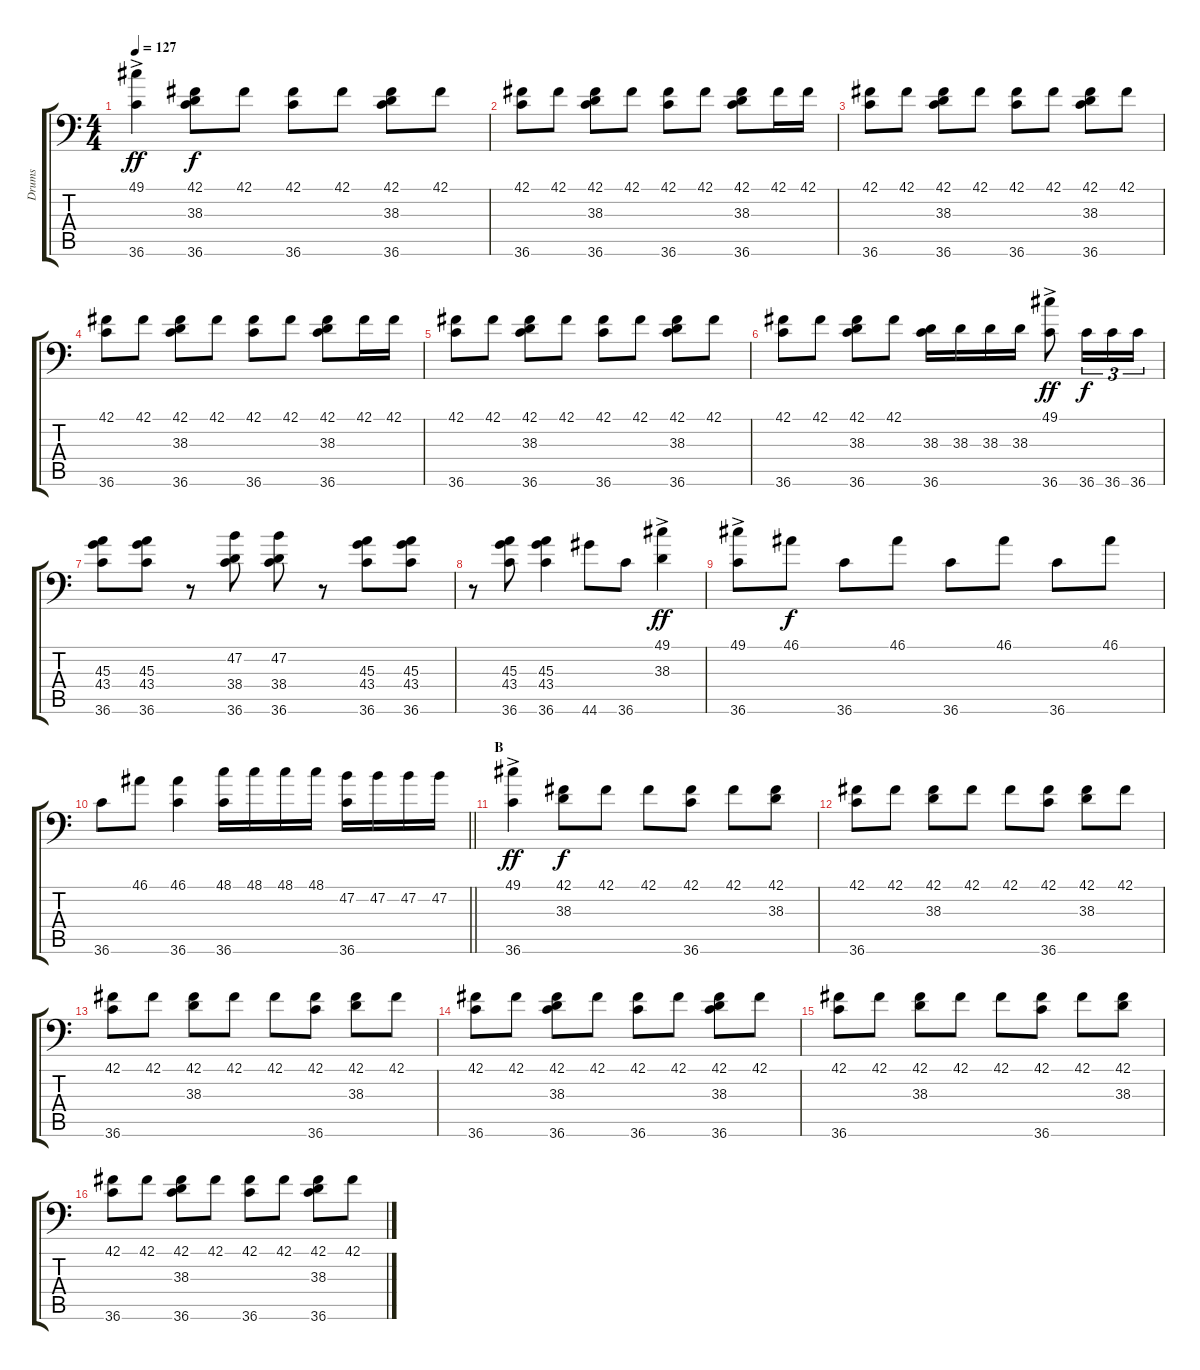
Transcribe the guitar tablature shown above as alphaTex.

\track ("Drums" "Drums") {instrument acousticgrandpiano}
\staff {score tabs}
\tuning (C-1 C-1 C-1 C-1 C-1 C-1) {hide}
\ts (4 4)
\tempo 127
\clef f4
\ks c
(49.1{ac} 36.6).4{dy ff} (42.1 38.3 36.6).8{dy f} 42.1.8 (42.1 36.6).8 42.1.8 (42.1 38.3 36.6).8 42.1.8 |
(42.1 36.6).8 42.1.8 (42.1 38.3 36.6).8 42.1.8 (42.1 36.6).8 42.1.8 (42.1 38.3 36.6).8 42.1.16 42.1.16 |
(42.1 36.6).8 42.1.8 (42.1 38.3 36.6).8 42.1.8 (42.1 36.6).8 42.1.8 (42.1 38.3 36.6).8 42.1.8 |
(42.1 36.6).8 42.1.8 (42.1 38.3 36.6).8 42.1.8 (42.1 36.6).8 42.1.8 (42.1 38.3 36.6).8 42.1.16 42.1.16 |
(42.1 36.6).8 42.1.8 (42.1 38.3 36.6).8 42.1.8 (42.1 36.6).8 42.1.8 (42.1 38.3 36.6).8 42.1.8 |
(42.1 36.6).8 42.1.8 (42.1 38.3 36.6).8 42.1.8 (38.3 36.6).16 38.3.16 38.3.16 38.3.16 (49.1{ac} 36.6).8{dy ff} 36.6.16{tu (3 2) dy f} 36.6.16{tu (3 2)} 36.6.16{tu (3 2)} |
(45.3 43.4 36.6).8 (45.3 43.4 36.6).8 r.8 (47.2 38.4 36.6).8 (47.2 38.4 36.6).8 r.8 (45.3 43.4 36.6).8 (45.3 43.4 36.6).8 |
r.8 (45.3 43.4 36.6).8 (45.3 43.4 36.6).4 44.6.8 36.6.8 (49.1{ac} 38.3).4{dy ff} |
(49.1{ac} 36.6).8 46.1.8{dy f} 36.6.8 46.1.8 36.6.8 46.1.8 36.6.8 46.1.8 |
\barLineRight lightlight
36.6.8 46.1.8 (46.1 36.6).4 (48.1 36.6).16 48.1.16 48.1.16 48.1.16 (47.2 36.6).16 47.2.16 47.2.16 47.2.16 |
\section ("" "B")
(49.1{ac} 36.6).4{dy ff} (42.1 38.3).8{dy f} 42.1.8 42.1.8 (42.1 36.6).8 42.1.8 (42.1 38.3).8 |
(42.1 36.6).8 42.1.8 (42.1 38.3).8 42.1.8 42.1.8 (42.1 36.6).8 (42.1 38.3).8 42.1.8 |
(42.1 36.6).8 42.1.8 (42.1 38.3).8 42.1.8 42.1.8 (42.1 36.6).8 (42.1 38.3).8 42.1.8 |
(42.1 36.6).8 42.1.8 (42.1 38.3 36.6).8 42.1.8 (42.1 36.6).8 42.1.8 (42.1 38.3 36.6).8 42.1.8 |
(42.1 36.6).8 42.1.8 (42.1 38.3).8 42.1.8 42.1.8 (42.1 36.6).8 42.1.8 (42.1 38.3).8 |
(42.1 36.6).8 42.1.8 (42.1 38.3 36.6).8 42.1.8 (42.1 36.6).8 42.1.8 (42.1 38.3 36.6).8 42.1.8
